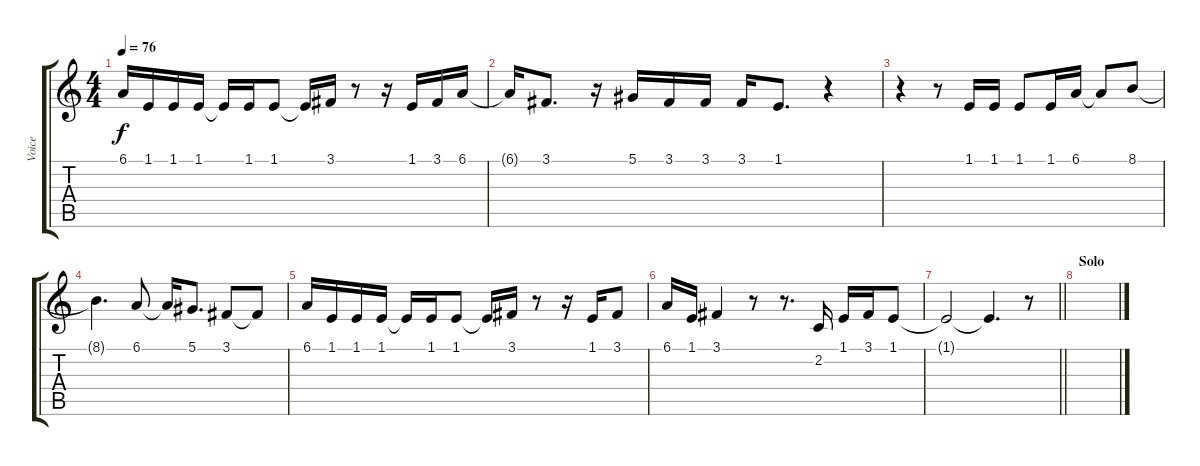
\track ("Voice" "Voice") {instrument cello}
\staff {score tabs}
\tuning (Eb4 Bb3 Gb3 Db3 Ab2 Eb2) {hide}
\ts (4 4)
\tempo 76
\clef g2
\ks c
6.1.16{dy f} 1.1.16 1.1.16 1.1.16 1.1{t}.16 1.1.16 1.1.8 1.1{t}.16 3.1.16 r.8 r.16 1.1.16 3.1.16 6.1.16 |
6.1{t}.16 3.1.8{d} r.16 5.1.16 3.1.16 3.1.16 3.1.16 1.1.8{d} r.4 |
r.4 r.8 1.1.16 1.1.16 1.1.8 1.1.16 6.1.16 6.1{t}.8 8.1.8 |
8.1{t}.4{d} 6.1.8 6.1{t}.16 5.1.8{d} 3.1.8 3.1{t}.8 |
6.1.16 1.1.16 1.1.16 1.1.16 1.1{t}.16 1.1.16 1.1.8 1.1{t}.16 3.1.16 r.8 r.16 1.1.16 3.1.8 |
6.1.16 1.1.16 3.1.4 r.8 r.8{d} 2.2.16 1.1.16 3.1.16 1.1.8 |
\barLineRight lightlight
1.1{t}.2 1.1{t}.4{d} r.8 |
\section ("" "Solo")
